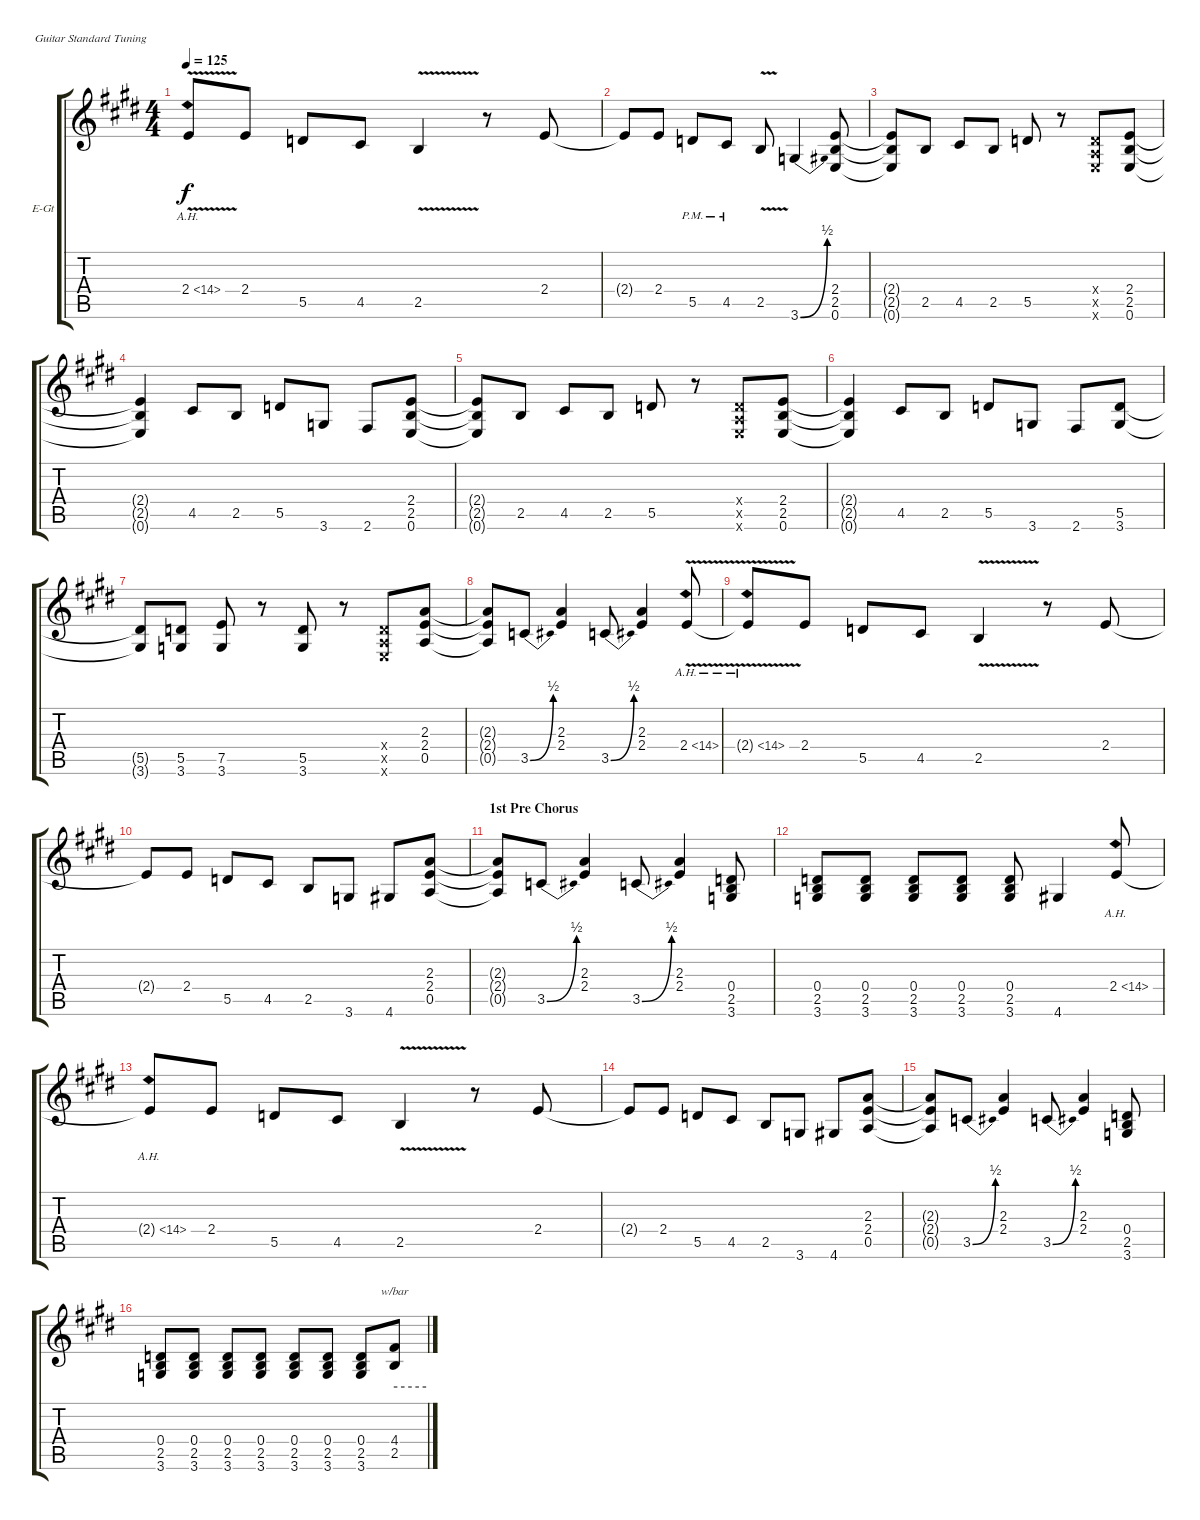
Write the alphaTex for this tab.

\bracketExtendMode groupsimilarinstruments
\firstSystemTrackNameOrientation horizontal
\otherSystemsTrackNameOrientation horizontal
\track ("Lead Guitar" "E-Gt") {instrument overdrivenguitar}
\staff {score tabs}
\tuning (E4 B3 G3 D3 A2 E2)
\ts (4 4)
\tempo 125
\clef g2
\ks e
2.4{ah 12 v t}.8{dy f} 2.4.8 5.5.8 4.5.8 2.5{v}.4 r.8 2.4.8 |
2.4{t}.8 2.4.8 5.5{pm}.8 4.5{pm}.8 2.5{v}.8 3.6{be (bend 0 0 60 2)}.4 (2.4 2.5 0.6).8 |
(2.4{t} 2.5{t} 0.6{t}).8 2.5.8 4.5.8 2.5.8 5.5.8 r.8 (0.4{x} 0.5{x} 0.6{x}).8 (2.4 2.5 0.6).8 |
(2.4{t} 2.5{t} 0.6{t}).4 4.5.8 2.5.8 5.5.8 3.6.8 2.6.8 (2.4 2.5 0.6).8 |
(2.4{t} 2.5{t} 0.6{t}).8 2.5.8 4.5.8 2.5.8 5.5.8 r.8 (0.4{x} 0.5{x} 0.6{x}).8 (2.4 2.5 0.6).8 |
(2.4{t} 2.5{t} 0.6{t}).4 4.5.8 2.5.8 5.5.8 3.6.8 2.6.8 (5.5 3.6).8 |
(5.5{t} 3.6{t}).8 (5.5 3.6).8 (7.5 3.6).8 r.8 (5.5 3.6).8 r.8 (0.4{x} 0.5{x} 0.6{x}).8 (2.3 2.4 0.5).8 |
(2.3{t} 2.4{t} 0.5{t}).8 3.5{be (bend 0 0 60 2)}.8 (2.3 2.4).4 3.5{be (bend 0 0 60 2)}.8 (2.3 2.4).4 2.4{ah 12 v}.8 |
2.4{ah 12 v t}.8 2.4.8 5.5.8 4.5.8 2.5{v}.4 r.8 2.4.8 |
2.4{t}.8 2.4.8 5.5.8 4.5.8 2.5.8 3.6.8 4.6.8 (2.3 2.4 0.5).8 |
\section ("" "1st Pre Chorus")
(2.3{t} 2.4{t} 0.5{t}).8 3.5{be (bend 0 0 60 2)}.8 (2.3 2.4).4 3.5{be (bend 0 0 60 2)}.8 (2.3 2.4).4 (0.4 2.5 3.6).8 |
(0.4 2.5 3.6).8 (0.4 2.5 3.6).8 (0.4 2.5 3.6).8 (0.4 2.5 3.6).8 (0.4 2.5 3.6).8 4.6.4 2.4{ah 12}.8 |
2.4{ah 12 t}.8 2.4.8 5.5.8 4.5.8 2.5{v}.4 r.8 2.4.8 |
2.4{t}.8 2.4.8 5.5.8 4.5.8 2.5.8 3.6.8 4.6.8 (2.3 2.4 0.5).8 |
(2.3{t} 2.4{t} 0.5{t}).8 3.5{be (bend 0 0 60 2)}.8 (2.3 2.4).4 3.5{be (bend 0 0 60 2)}.8 (2.3 2.4).4 (0.4 2.5 3.6).8 |
(0.4 2.5 3.6).8 (0.4 2.5 3.6).8 (0.4 2.5 3.6).8 (0.4 2.5 3.6).8 (0.4 2.5 3.6).8 (0.4 2.5 3.6).8 (0.4 2.5 3.6).8 (4.4 2.5).8{tbe (hold default 0 0 60 0)}
